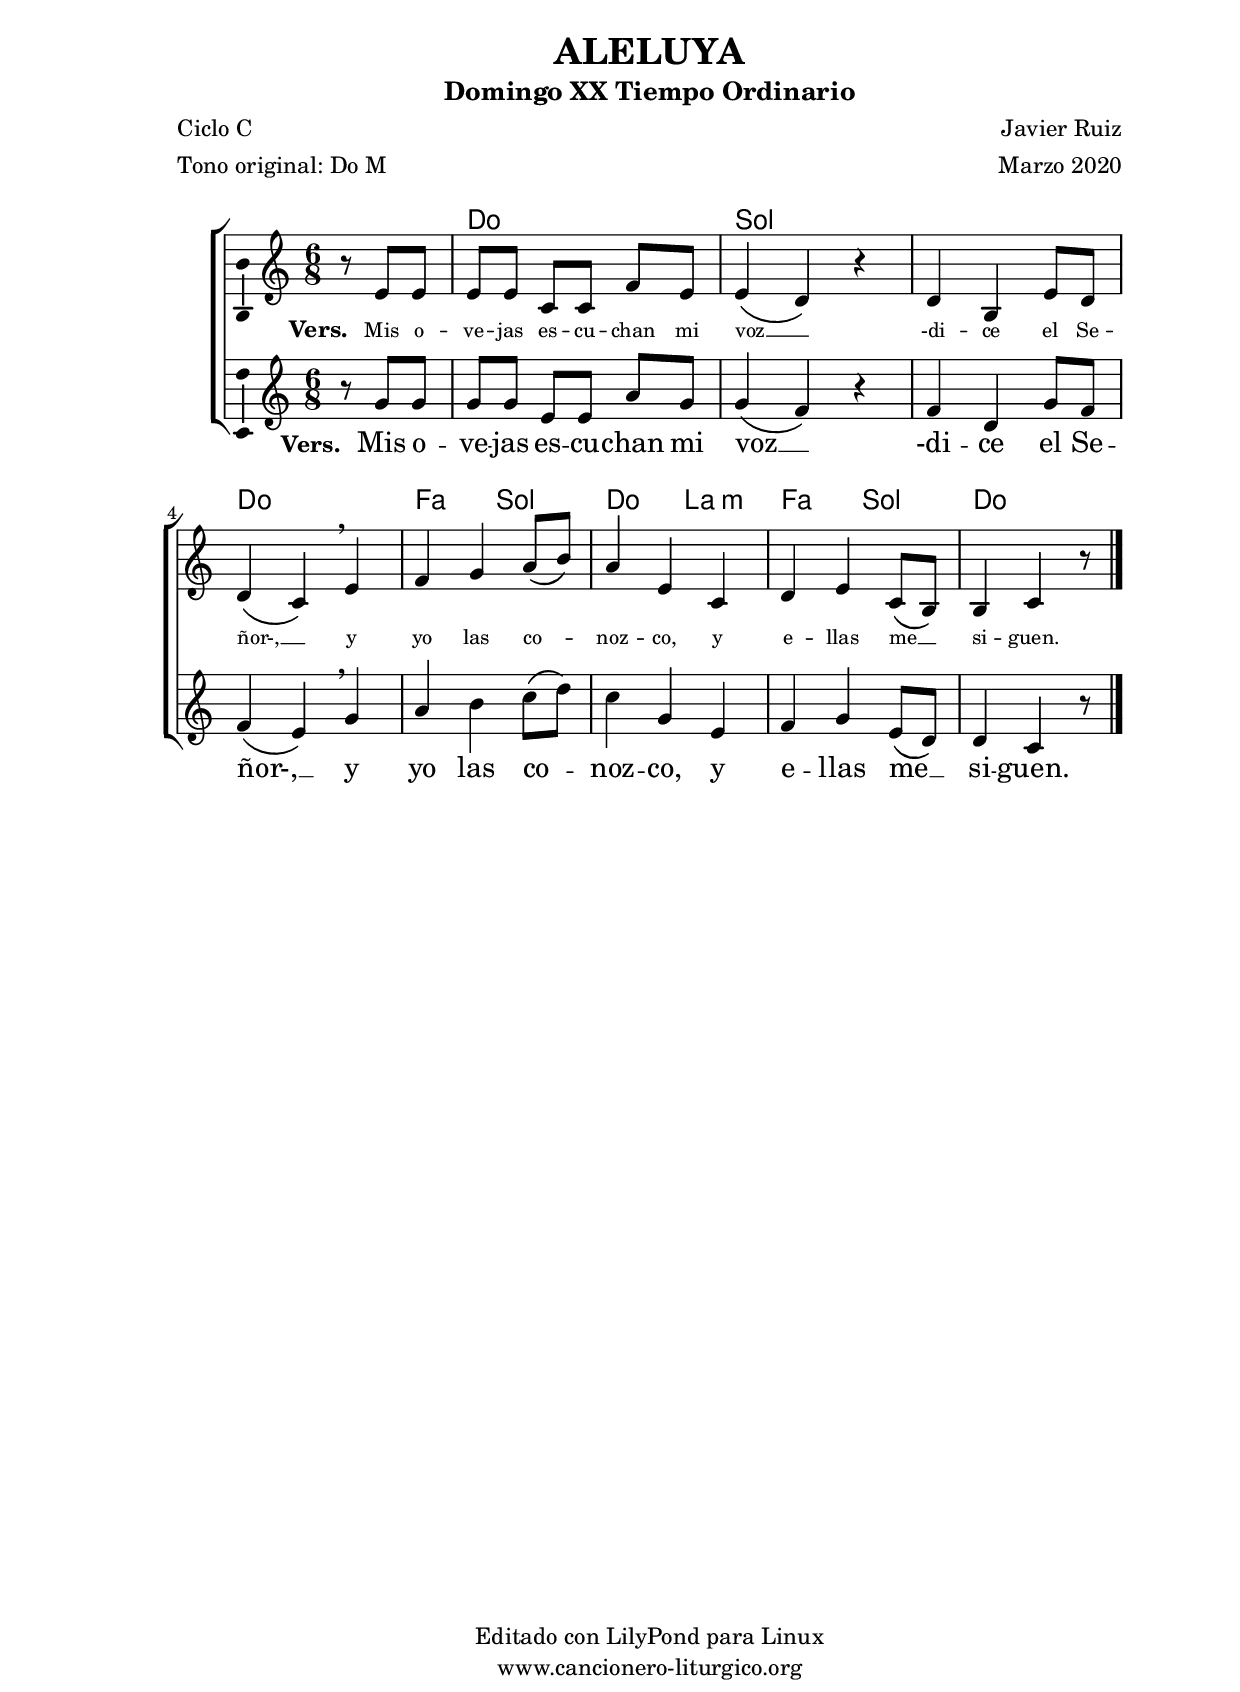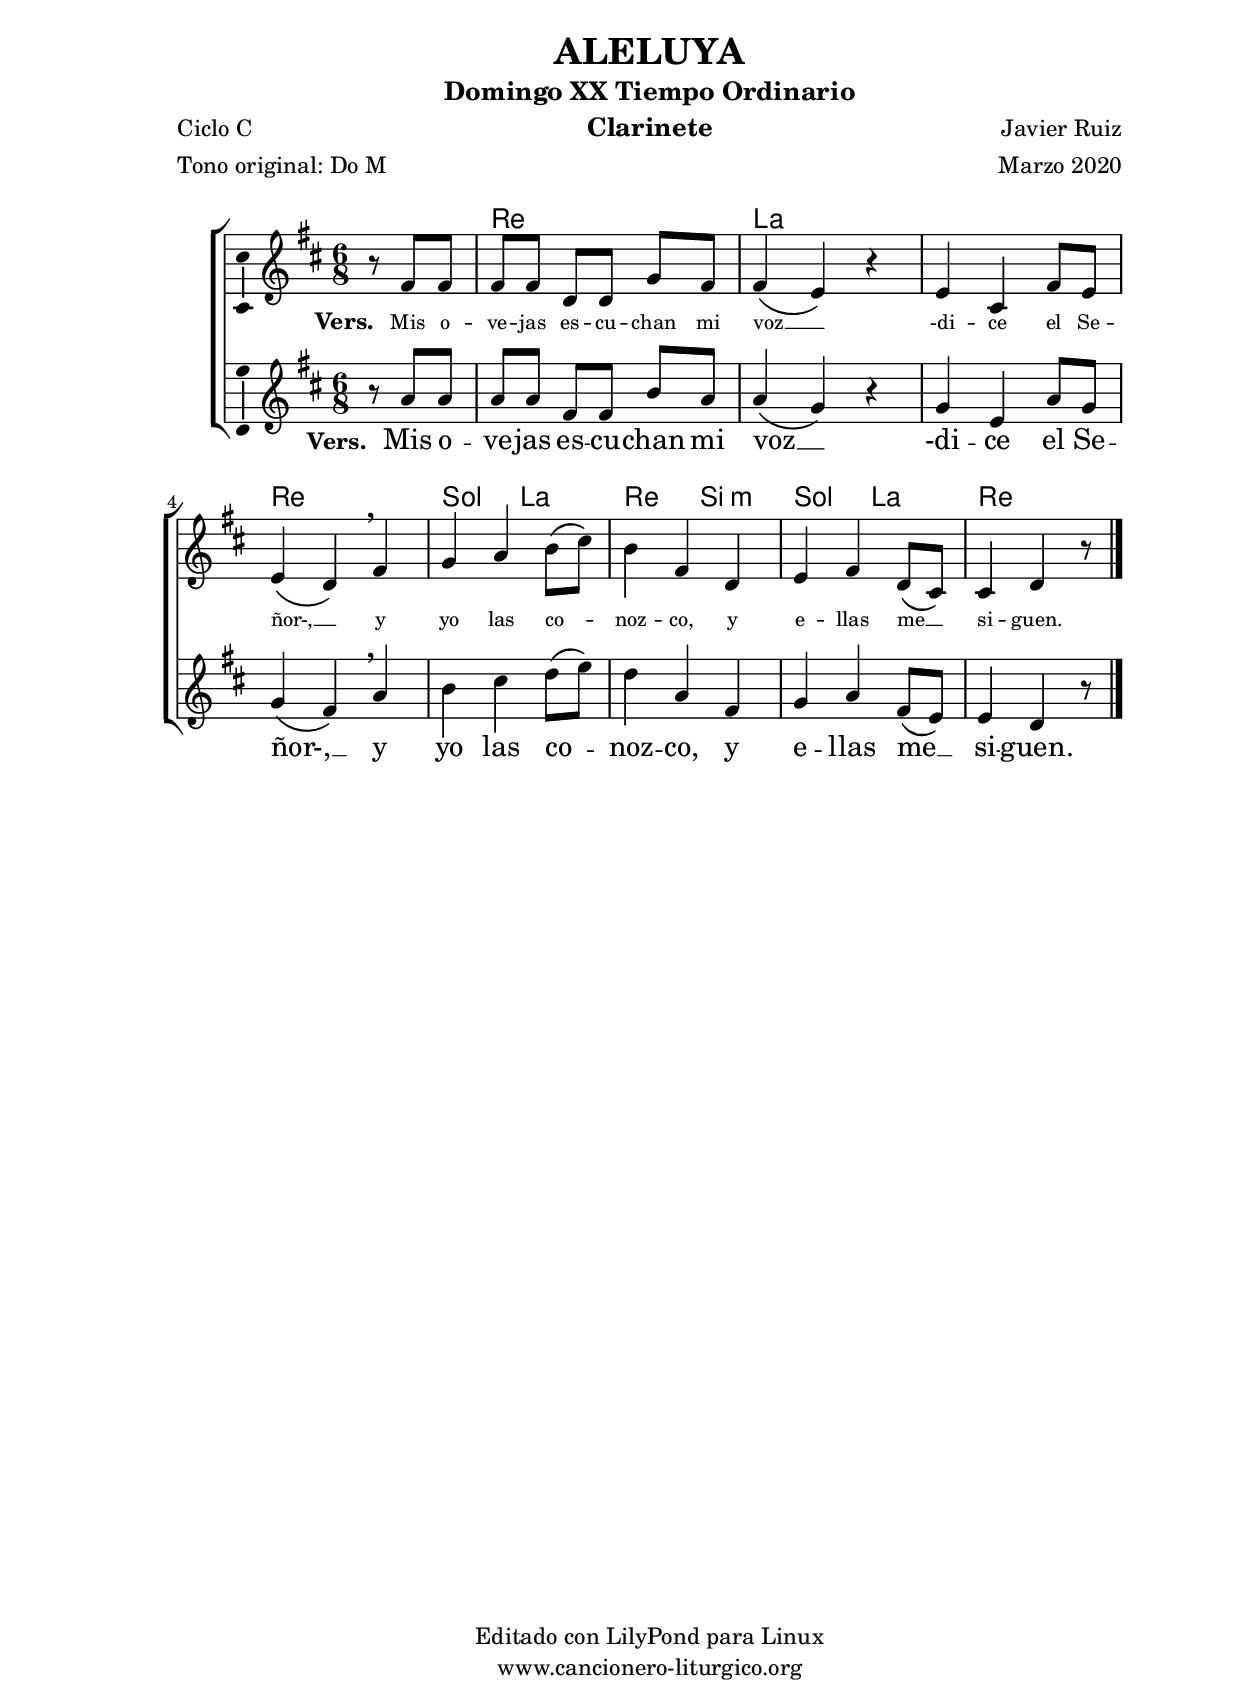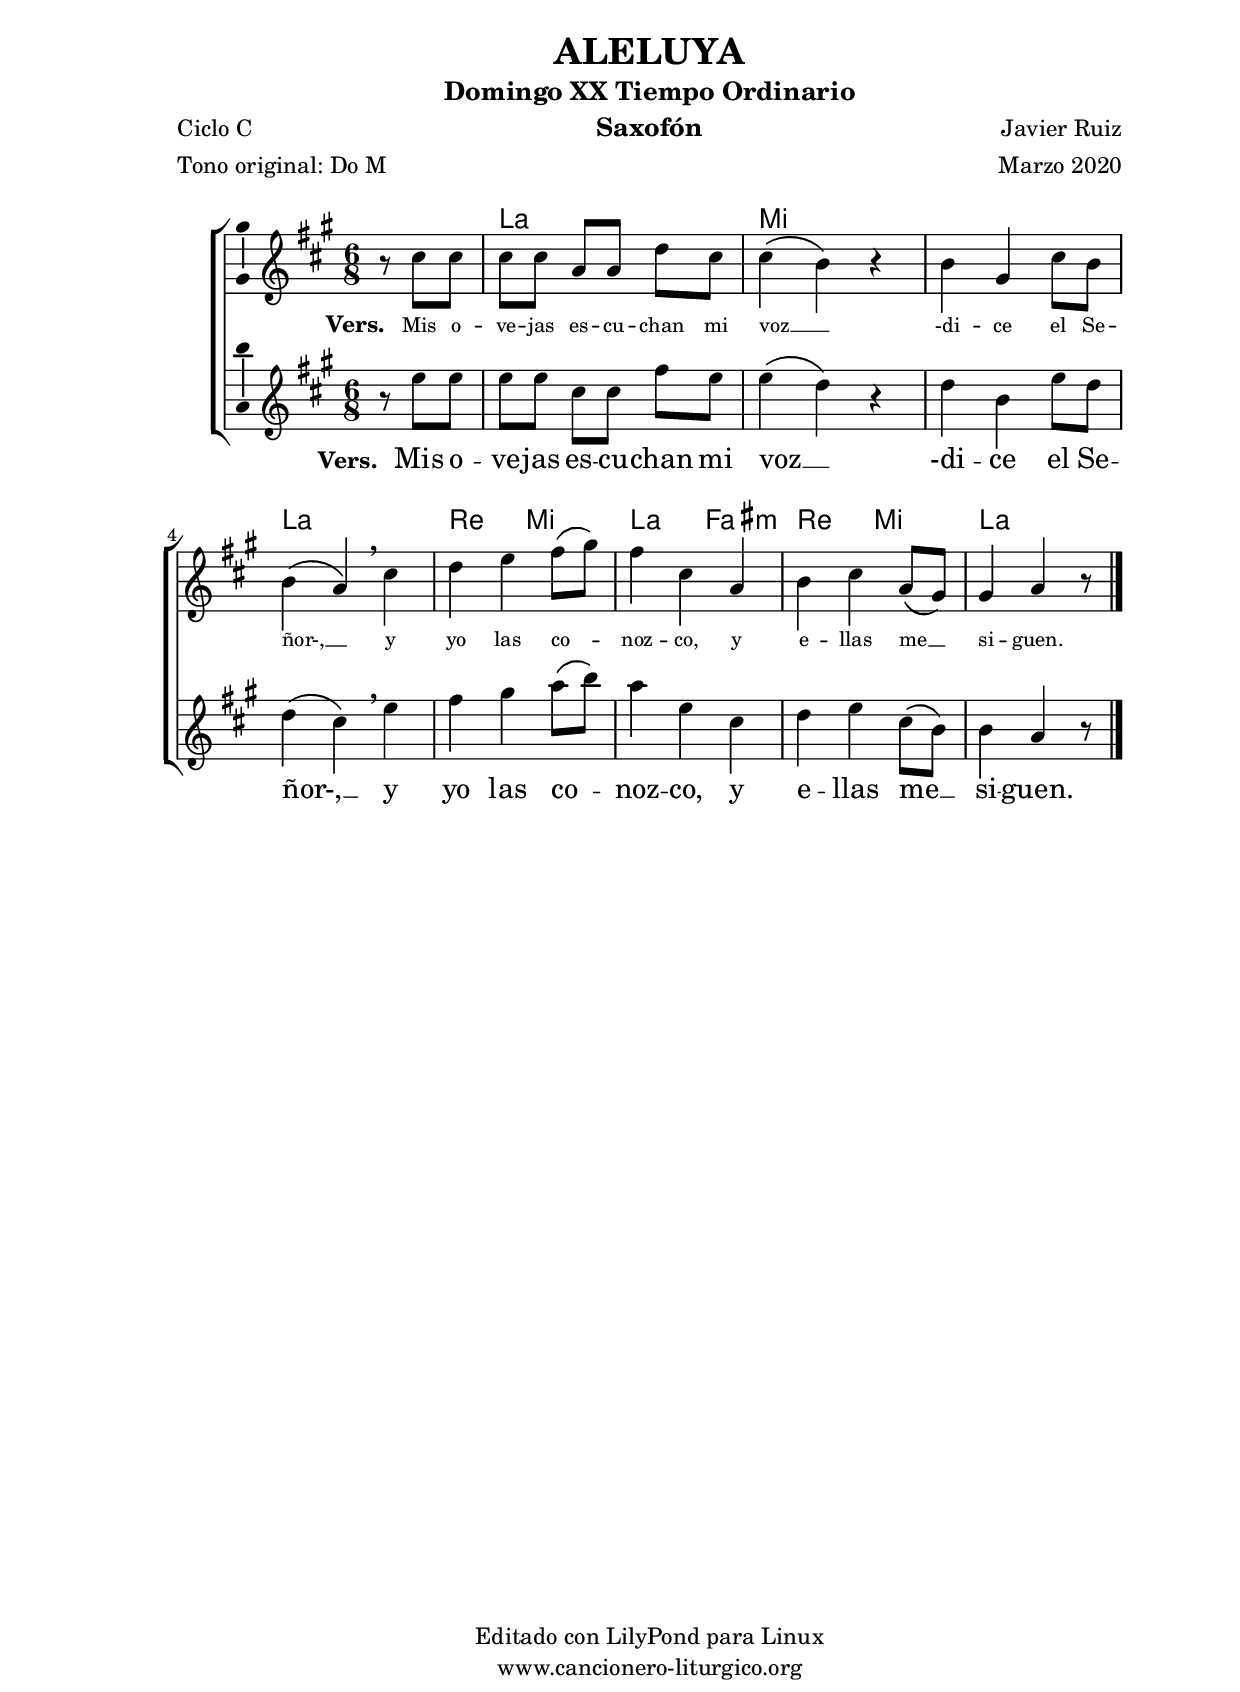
%
%para convertir .midi en .wav:
%timidity filename.midi -Ow -o finename.wav
%
%
%Para convertir de .wav a .mp3:
%lame -h -m j filename.wav
%
%
%para escuchar el midi:
%timidity nombrefichero.midi
%


%versión de lilypond para la que se ha escrito esta partitura:
\version "2.16.0"

	%Tamaño papel
	#(set-default-paper-size "a4")
	%Tamaño partitura
	#(set-global-staff-size 20)
	%No responde al pulsar sobre una nota
	#(ly:set-option 'point-and-click #f)

%parámetros del encabezamiento:
\header {
	title = "ALELUYA"
	subtitle = "Domingo XX Tiempo Ordinario"
	composer = "Javier Ruiz"
	poet = "Ciclo C"
	meter = "Tono original: Do M"
	arranger = "Marzo 2020"
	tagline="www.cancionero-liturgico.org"
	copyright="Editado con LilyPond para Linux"
	tiempo = "Ordinario"
	usos = "Aleluya"
	letra = "Aleluya. Mis ovejas escuchan mi voz -dice el Señor-, y yo las conozco, y ellas me siguen."
	}

%parámetros asociados al papel:
\paper  {
	oddHeaderMarkup = \markup {\fill-line { \on-the-fly #not-first-page \fromproperty #'header:title \on-the-fly #not-first-page \fromproperty #'header:composer }}
	evenHeaderMarkup = \markup {\fill-line { \fromproperty #'header:composer \fromproperty #'header:title }}
	#(set-paper-size "a4")
	print-page-number = ##f
	first-page-number = 1
	print-first-page-number = ##f
%	head-separation = 3.0 \cm
	top-margin = 1.5 \cm
%	top-margin = 2.0 \cm
%%%	bottom-margin = 0.5\cm
	bottom-margin = 0.2\cm
	left-margin = 3.0 \cm
	line-width = 16.0 \cm 
	indent = 8\mm
	interscoreline = 2.\mm
	between-system-space = 15\mm
%	para que las partituras no llenen la hoja:
	ragged-bottom = ##t
%	idem para la última hoja:
	ragged-last-bottom = ##f
%	para que las partituras llenen el ancho del papel:
	ragged-last = ##f
	after-title-space = 2.5 \cm
%page-count=2
system-count=2

	%Flexible Vertical Spacing
%	markup-markup-spacing =
%	#'((basic-distance . 15) (minimum-distance . 15) (padding . 3))
	markup-system-spacing =
	#'((basic-distance . 15) (minimum-distance . 15) (padding . 3))
	system-system-spacing =
	#'((basic-distance . 15) (minimum-distance . 15) (padding . 3))
	score-system-spacing =
	#'((basic-distance . 15) (minimum-distance . 15) (padding . 5))
%	top-system-spacing = % header
%	#'((basic-distance . 8) (minimum-distance . 0) (padding . 0))
%	top-markup-spacing =
%	#'((basic-distance . 20) (minimum-distance . 20) (padding . 0))
	last-bottom-spacing = % footer
	#'((basic-distance . 5) (minimum-distance . 5) (padding . 0))
%	score-markup-spacing =
%	#'((basic-distance . 16) (minimum-distance . 13) (padding . 0))

	}


%parámetros que afectan a toda la partitura:
global =  {
	%clave de sol (G):
	\clef G
	%armadura:
%	\transpose ees f
	\key c \major
	\tempo 4.=60
	\set Score.tempoHideNote = ##t
	}


acordes = {
	\italianChords
	\chordmode {
%	\transpose ees f
{

s4.
c4. c g g g g c c f g c a:m f g c c4

	}
	}
}


melodiatrompeta = 
%	\transpose ees f
{

	\relative c''{
	\time 6/8

\partial4.
r4.
r2.
r8 g16 a b c d4.
r2.
r8 c16 d e f g4.
r2.
r8 c,16 b a g a4.
r2.
r8 c16 d c b c4

}
	\bar "|."
	}


melodiatres = 
%	\transpose ees f
{

	\relative c'{
	\time 6/8

\partial4.
r8 e8 e
e8 e c8 [c] f8 e
e4 \(d4\) \noBeam r4
d4 b4 e8 d
d4 \(c4\) \breathe e4
f4 g4 a8 \(b\)
a4 e4 c4
d4 e4 c8 \(b\)
b4 c4 r8

}

	\bar "|."
	}


melodiabajo = 
%	\transpose ees f
{

	%clave de fa (F):
	\clef F

	\relative c{
	\time 6/8

\partial4.
r4.
c4 c8 c4.
g4 g8 g4.
g4 g8 g4.
c4 c8 c4.
f4 f8 g4 g8
c,4 c8 a4 a8
f'4 f8 g4 g8
c,4 c8 c4

}

	\bar "|."
	}


melodia = 
%	\transpose ees f
{

	\relative c'{
	\time 6/8

\partial4.
r8 g'8 g
g8 [g] \noBeam e [e] a8 g
g4 \(f4\) r4
f4 d4 g8 f
f4 \(e4\) \breathe g
a4 b c8 \([d]\)
c4 g4 e4
f4 g4 e8 \(d\)
d4 c4 r8

}

	\bar "|."
	}


texto = \lyricmode {
\set stanza =#"Vers. "
Mis o -- ve -- jas es -- cu -- chan mi voz __ _ -di -- ce el Se -- ñor-, __ _
y yo las co -- _ noz -- co, y e -- llas me __ _ si -- guen.
	}

textotres = \lyricmode {
\override LyricText #'font-size = #-1
\set stanza =#"Vers. "
Mis o -- ve -- jas es -- cu -- chan mi voz __ _ -di -- ce el Se -- ñor-, __ _
y yo las co -- _ noz -- co, y e -- llas me __ _ si -- guen.
	}


acordesStaff = \context ChordNames = acordesStaff <<
	\set chordChanges = ##t
	\acordes
	>>

voztrompetaStaff = \context Voice = voztrompetaStaff
<<
	\override Staff.StaffSymbol #'staff-space = #(magstep -0.35)
	\set Staff.midiInstrument = #"trumpet"
	\set Staff.midiMinimumVolume = #0.4
	\set Staff.midiMaximumVolume = #0.6
	\global
	\melodiatrompeta
	>>

voztresStaff = \context Voice = voztresStaff
\with {\consists "Ambitus_engraver"}
<<
%	\override Staff.StaffSymbol #'staff-space = #(magstep -0.35)
	\set Staff.midiInstrument = #"violin"
	\set Staff.midiMinimumVolume = #0.6
	\set Staff.midiMaximumVolume = #0.8
	\global
	\relative c' \melodiatres
	>>

vozStaff = \context Voice = vozStaff
\with {\consists "Ambitus_engraver"}
<<
%	\set Staff.instrumentName = ""
%	\set Staff.shortInstrumentName = ""
%	\set Staff.midiInstrument = #"clarinet"
%	\set Staff.midiInstrument = #"cello"
	\set Staff.midiInstrument = #"flute"
%	\set Staff.midiInstrument = #"electric guitar (jazz)"
%	\set Staff.midiInstrument = #"english horn"
%	\set Staff.midiInstrument = #"violin"
%	\set Staff.midiInstrument = #"glockenspiel"
	\set Staff.midiMinimumVolume = #0.8
	\set Staff.midiMaximumVolume = #1.0
	\global
	\melodia
	>>

vozbajoStaff = \context Voice = vozbajoStaff
<<
	\override Staff.StaffSymbol #'staff-space = #(magstep -0.35)
	\set Staff.midiInstrument = #"english horn"
	\set Staff.midiMinimumVolume = #0.6
	\set Staff.midiMaximumVolume = #0.8
	\global
	\melodiabajo
	>>

textoStaff = \context Lyrics = textoStaff <<
	\lyricsto vozStaff \texto
	>>

textotresStaff = \context Lyrics = textotresStaff <<
	\lyricsto voztresStaff \textotres
	>>


\book {
	\score {
		<<
		\context ChoirStaff {
%			\override StaffGroup.SystemStartBracket #'collapse-height = #1
%			\override Score.SystemStartBar #'collapse-height = #1
			<<
			\acordesStaff
%			\voztrompetaStaff
			\voztresStaff
			\textotresStaff
			\vozStaff
			\textoStaff
%			\vozbajoStaff
			>>
			}
		>>
		\layout {
	    		\context {
				\Lyrics
				\override LyricText #'font-size = #2
				}
	   		 \context {
				\Score
				\override StaffSymbol #'staff-space = #(magstep +3)
				}
			}
		}
	\score {
		\unfoldRepeats
		<<
		\context ChoirStaff {
			<<
			\acordesStaff
			\voztrompetaStaff
			\voztresStaff
			\vozStaff
			\vozbajoStaff
			>>
			}
		>>
		\midi {
	  		\context {
	  			\Score
				tempoWholesPerMinute = #(ly:make-moment 70 4)
				}
			}
		}
	}


%Partitura para clarinete
#(define output-suffix "C")
\book {
	\header{
		instrument = "Clarinete"
		}
	\score {
		<<
		\context ChoirStaff {
%			\override StaffGroup.SystemStartBracket #'collapse-height = #1
%			\override Score.SystemStartBar #'collapse-height = #1
\transpose c d
			<<
			\acordesStaff
%			\voztrompetaStaff
			\voztresStaff
			\textotresStaff
			\vozStaff
			\textoStaff
%			\vozbajoStaff
			>>
			}
		>>
		\layout {
	    		\context {
				\Lyrics
				\override LyricText #'font-size = #2
				}
	   		 \context {
				\Score
				\override StaffSymbol #'staff-space = #(magstep +3)
				}
			}
		}
	}


%Partitura para saxofón
#(define output-suffix "S")
\book {
	\header{
		instrument = "Saxofón"
		}
	\score {
		<<
		\context ChoirStaff {
%			\override StaffGroup.SystemStartBracket #'collapse-height = #1
%			\override Score.SystemStartBar #'collapse-height = #1
\transpose c a
			<<
			\acordesStaff
%			\voztrompetaStaff
			\voztresStaff
			\textotresStaff
			\vozStaff
			\textoStaff
%			\vozbajoStaff
			>>
			}
		>>
		\layout {
	    		\context {
				\Lyrics
				\override LyricText #'font-size = #2
				}
	   		 \context {
				\Score
				\override StaffSymbol #'staff-space = #(magstep +3)
				}
			}
		}
	}


